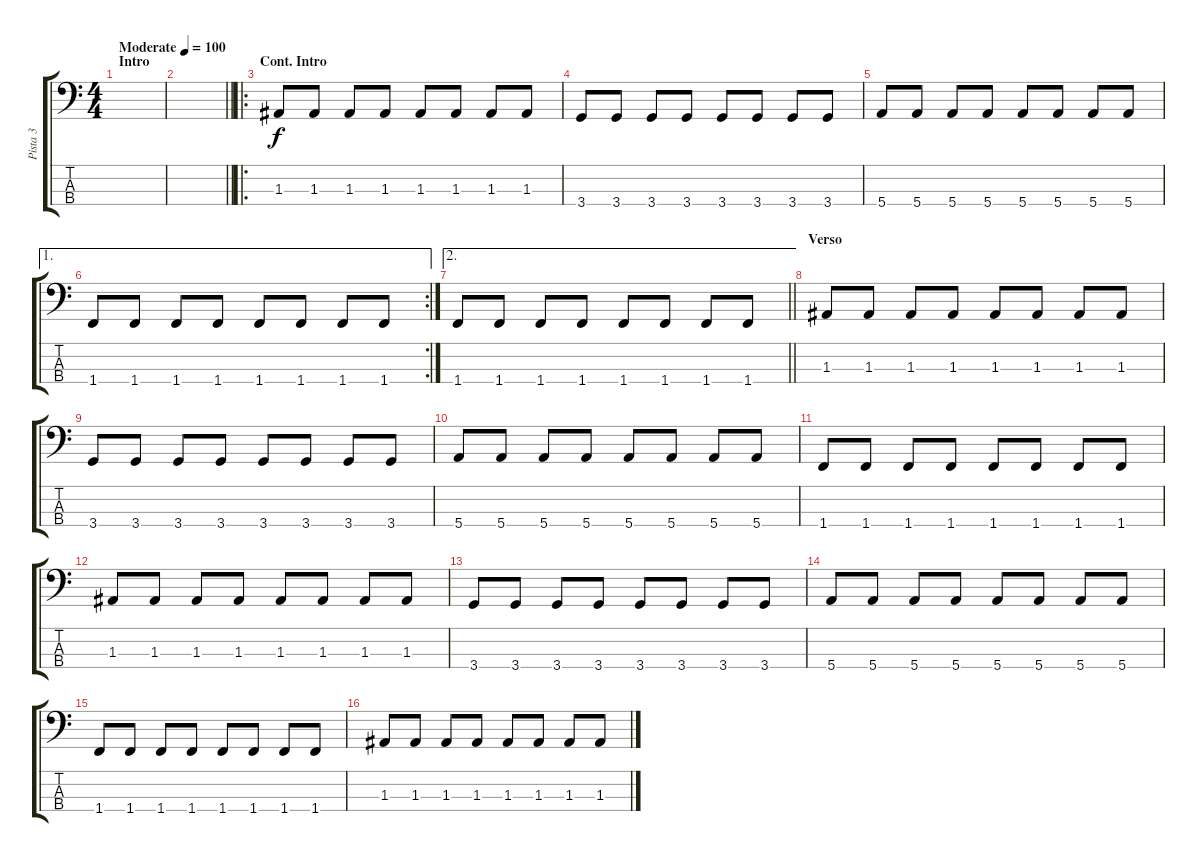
\track ("Pista 3" "Pista 3") {instrument electricbasspick}
\staff {score tabs}
\tuning (G2 D2 A1 E1) {hide}
\ts (4 4)
\section ("" "Intro")
\tempo (100 "Moderate")
\clef f4
\ks c
|
\barLineRight lightlight
|
\ro
\section ("" "Cont. Intro")
1.3.8 1.3.8 1.3.8 1.3.8 1.3.8 1.3.8 1.3.8 1.3.8 |
3.4.8 3.4.8 3.4.8 3.4.8 3.4.8 3.4.8 3.4.8 3.4.8 |
5.4.8 5.4.8 5.4.8 5.4.8 5.4.8 5.4.8 5.4.8 5.4.8 |
\ae 1
\rc 2
1.4.8 1.4.8 1.4.8 1.4.8 1.4.8 1.4.8 1.4.8 1.4.8 |
\ae 2
\barLineRight lightlight
1.4.8 1.4.8 1.4.8 1.4.8 1.4.8 1.4.8 1.4.8 1.4.8 |
\section ("" "Verso")
1.3.8 1.3.8 1.3.8 1.3.8 1.3.8 1.3.8 1.3.8 1.3.8 |
3.4.8 3.4.8 3.4.8 3.4.8 3.4.8 3.4.8 3.4.8 3.4.8 |
5.4.8 5.4.8 5.4.8 5.4.8 5.4.8 5.4.8 5.4.8 5.4.8 |
1.4.8 1.4.8 1.4.8 1.4.8 1.4.8 1.4.8 1.4.8 1.4.8 |
1.3.8 1.3.8 1.3.8 1.3.8 1.3.8 1.3.8 1.3.8 1.3.8 |
3.4.8 3.4.8 3.4.8 3.4.8 3.4.8 3.4.8 3.4.8 3.4.8 |
5.4.8 5.4.8 5.4.8 5.4.8 5.4.8 5.4.8 5.4.8 5.4.8 |
1.4.8 1.4.8 1.4.8 1.4.8 1.4.8 1.4.8 1.4.8 1.4.8 |
1.3.8 1.3.8 1.3.8 1.3.8 1.3.8 1.3.8 1.3.8 1.3.8
